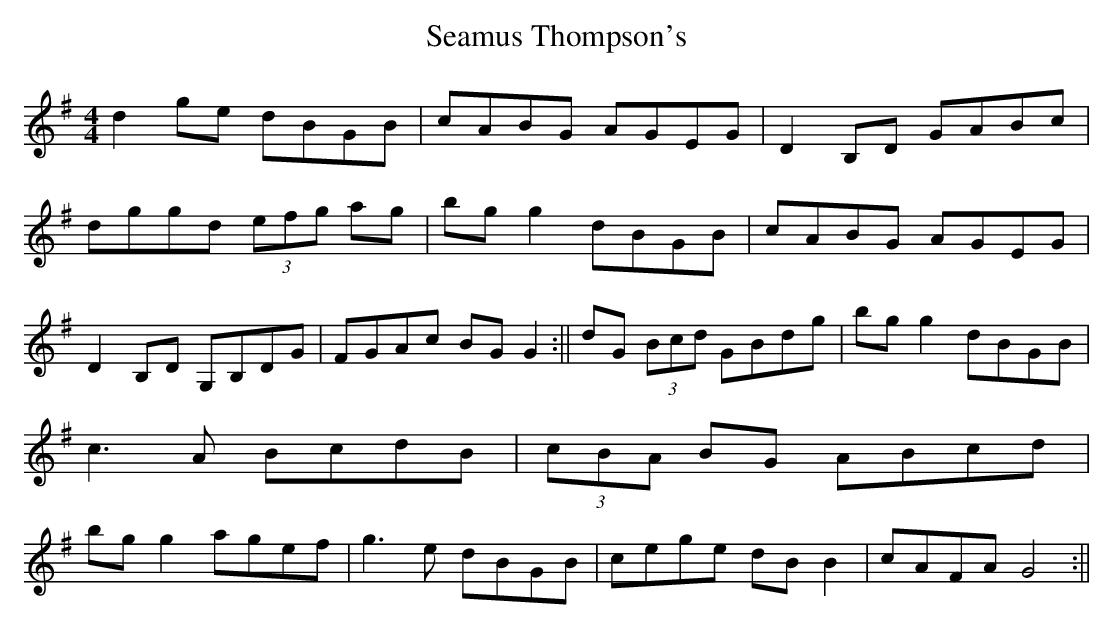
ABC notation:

X:1
T:Seamus Thompson's
M:4/4
L:1/8
K:G
d2ge dBGB|cABG AGEG|D2B,D GABc|dggd (3efg ag|\
bgg2 dBGB|cABG AGEG|D2B,D G,B,DG|FGAc BGG2:||\
dG (3Bcd GBdg|bgg2 dBGB|c3A BcdB|(3cBA BG ABcd|\
bgg2 agef|g3e dBGB|cege dBB2|cAFA G4:||
